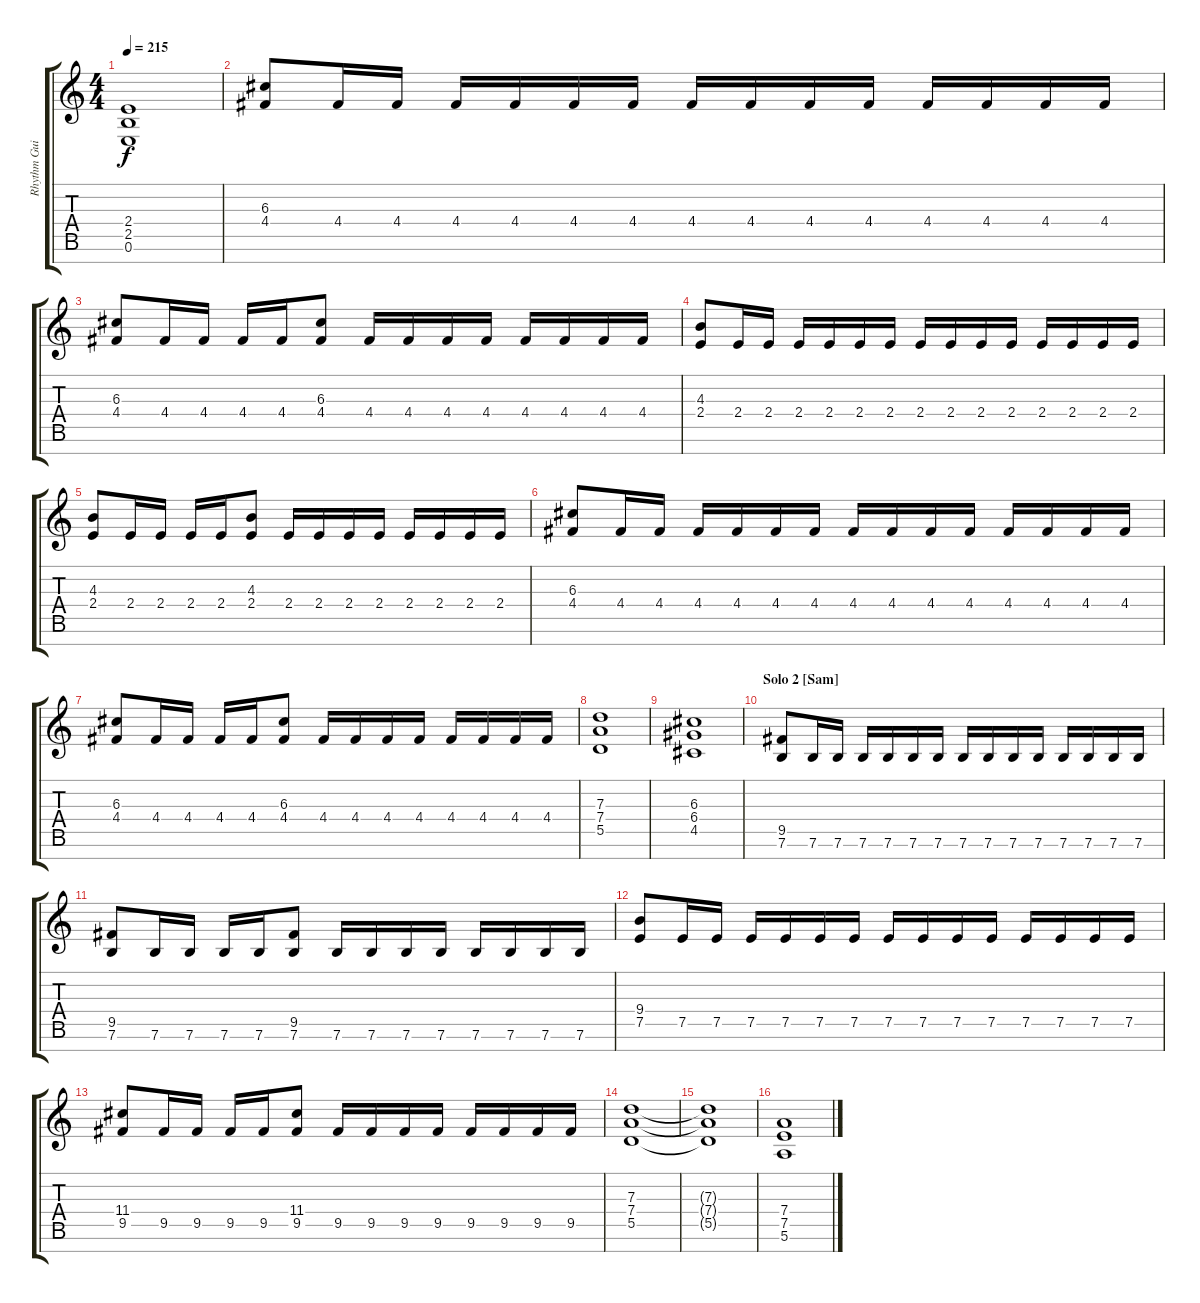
\track ("Rhythm Guitar 2" "Rhythm Gui") {instrument overdrivenguitar}
\staff {score tabs}
\tuning (E4 B3 G3 D3 A2 E2 B1) {hide}
\ts (4 4)
\tempo 215
\clef g2
\ks c
(2.4 2.5 0.6).1{dy f} |
(6.3 4.4).8 4.4.16 4.4.16 4.4.16 4.4.16 4.4.16 4.4.16 4.4.16 4.4.16 4.4.16 4.4.16 4.4.16 4.4.16 4.4.16 4.4.16 |
(6.3 4.4).8 4.4.16 4.4.16 4.4.16 4.4.16 (6.3 4.4).8 4.4.16 4.4.16 4.4.16 4.4.16 4.4.16 4.4.16 4.4.16 4.4.16 |
(4.3 2.4).8 2.4.16 2.4.16 2.4.16 2.4.16 2.4.16 2.4.16 2.4.16 2.4.16 2.4.16 2.4.16 2.4.16 2.4.16 2.4.16 2.4.16 |
(4.3 2.4).8 2.4.16 2.4.16 2.4.16 2.4.16 (4.3 2.4).8 2.4.16 2.4.16 2.4.16 2.4.16 2.4.16 2.4.16 2.4.16 2.4.16 |
(6.3 4.4).8 4.4.16 4.4.16 4.4.16 4.4.16 4.4.16 4.4.16 4.4.16 4.4.16 4.4.16 4.4.16 4.4.16 4.4.16 4.4.16 4.4.16 |
(6.3 4.4).8 4.4.16 4.4.16 4.4.16 4.4.16 (6.3 4.4).8 4.4.16 4.4.16 4.4.16 4.4.16 4.4.16 4.4.16 4.4.16 4.4.16 |
(7.3 7.4 5.5).1 |
(6.3 6.4 4.5).1 |
\section ("" "Solo 2 [Sam]")
(9.5 7.6).8 7.6.16 7.6.16 7.6.16 7.6.16 7.6.16 7.6.16 7.6.16 7.6.16 7.6.16 7.6.16 7.6.16 7.6.16 7.6.16 7.6.16 |
(9.5 7.6).8 7.6.16 7.6.16 7.6.16 7.6.16 (9.5 7.6).8 7.6.16 7.6.16 7.6.16 7.6.16 7.6.16 7.6.16 7.6.16 7.6.16 |
(9.4 7.5).8 7.5.16 7.5.16 7.5.16 7.5.16 7.5.16 7.5.16 7.5.16 7.5.16 7.5.16 7.5.16 7.5.16 7.5.16 7.5.16 7.5.16 |
(11.4 9.5).8 9.5.16 9.5.16 9.5.16 9.5.16 (11.4 9.5).8 9.5.16 9.5.16 9.5.16 9.5.16 9.5.16 9.5.16 9.5.16 9.5.16 |
(7.3 7.4 5.5).1 |
(7.3{t} 7.4{t} 5.5{t}).1 |
(7.4 7.5 5.6).1
